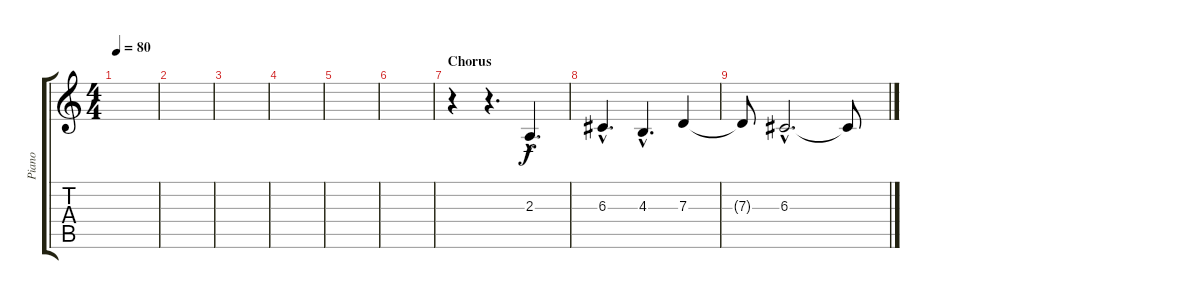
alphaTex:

\track ("Piano" "Piano") {instrument acousticgrandpiano}
\staff {score tabs}
\tuning (E4 B3 G3 D3 A2 E2) {hide}
\ts (4 4)
\tempo 80
\clef g2
\ks c
|
|
|
|
|
|
\section ("" "Chorus")
r.4 r.4{d} 2.3{hac}.4{d} |
6.3{hac}.4{d} 4.3{hac}.4{d} 7.3.4 |
7.3{t}.8 6.3{hac}.2{d} 6.3{t}.8
